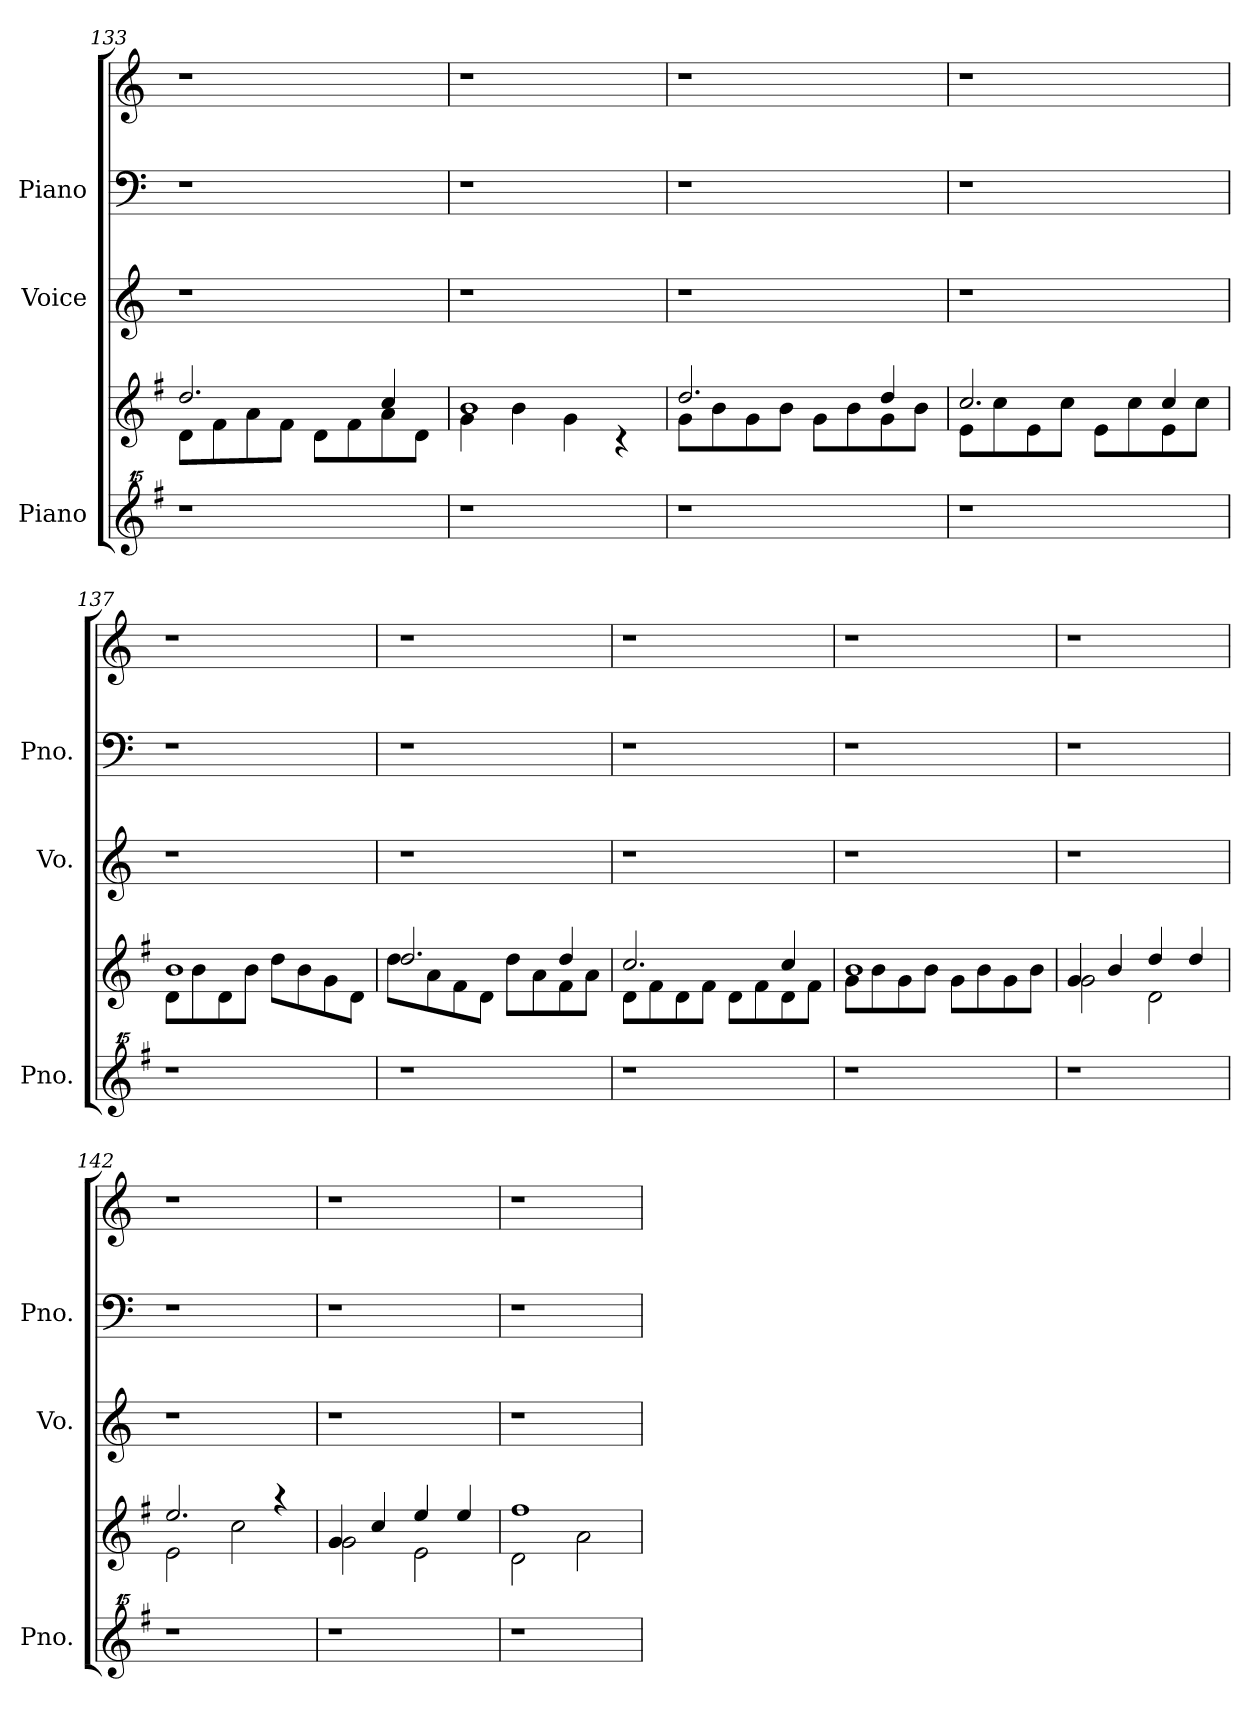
**kern	**kern	**kern	**kern	**kern
*part3	*part3	*part2	*part1	*part1
*staff5	*staff4	*staff3	*staff2	*staff1
*I"Piano	*	*I"Voice	*I"Piano	*
*I'Pno.	*	*I'Vo.	*I'Pno.	*
*clefG^^2	*clefG2	*clefG2	*clefF4	*clefG2
*k[f#]	*k[f#]	*k[]	*k[]	*k[]
=133	=133	=133	=133	=133
*	*^	*	*	*
1r	2.dd/	8d\L	1r	1r	1r
.	.	8f#\	.	.	.
.	.	8a\	.	.	.
.	.	8f#\J	.	.	.
.	.	8d\L	.	.	.
.	.	8f#\	.	.	.
.	4cc/	8a\	.	.	.
.	.	8d\J	.	.	.
=134	=134	=134	=134	=134	=134
1r	1b	4g\	1r	1r	1r
.	.	4b\	.	.	.
.	.	4g\	.	.	.
.	.	4r	.	.	.
!!LO:LB:g=z
=135	=135	=135	=135	=135	=135
1r	2.dd/	8g\L	1r	1r	1r
.	.	8b\	.	.	.
.	.	8g\	.	.	.
.	.	8b\J	.	.	.
.	.	8g\L	.	.	.
.	.	8b\	.	.	.
.	4dd/	8g\	.	.	.
.	.	8b\J	.	.	.
=136	=136	=136	=136	=136	=136
1r	2.cc/	8e\L	1r	1r	1r
.	.	8cc\	.	.	.
.	.	8e\	.	.	.
.	.	8cc\J	.	.	.
.	.	8e\L	.	.	.
.	.	8cc\	.	.	.
.	4cc/	8e\	.	.	.
.	.	8cc\J	.	.	.
=137	=137	=137	=137	=137	=137
1r	1b	8d\L	1r	1r	1r
.	.	8b\	.	.	.
.	.	8d\	.	.	.
.	.	8b\J	.	.	.
.	.	8dd\L	.	.	.
.	.	8b\	.	.	.
.	.	8g\	.	.	.
.	.	8d\J	.	.	.
=138	=138	=138	=138	=138	=138
1r	2.dd/	8dd\L	1r	1r	1r
.	.	8a\	.	.	.
.	.	8f#\	.	.	.
.	.	8d\J	.	.	.
.	.	8dd\L	.	.	.
.	.	8a\	.	.	.
.	4dd/	8f#\	.	.	.
.	.	8a\J	.	.	.
!!LO:LB:g=z
=139	=139	=139	=139	=139	=139
1r	2.cc/	8d\L	1r	1r	1r
.	.	8f#\	.	.	.
.	.	8d\	.	.	.
.	.	8f#\J	.	.	.
.	.	8d\L	.	.	.
.	.	8f#\	.	.	.
.	4cc/	8d\	.	.	.
.	.	8f#\J	.	.	.
=140	=140	=140	=140	=140	=140
1r	1b	8g\L	1r	1r	1r
.	.	8b\	.	.	.
.	.	8g\	.	.	.
.	.	8b\J	.	.	.
.	.	8g\L	.	.	.
.	.	8b\	.	.	.
.	.	8g\	.	.	.
.	.	8b\J	.	.	.
=141	=141	=141	=141	=141	=141
1r	4g/	2g\	1r	1r	1r
.	4b/	.	.	.	.
.	4dd/	2d\	.	.	.
.	4dd/	.	.	.	.
=142	=142	=142	=142	=142	=142
1r	2.ee/	2e\	1r	1r	1r
.	.	2cc\	.	.	.
.	4r	.	.	.	.
=143	=143	=143	=143	=143	=143
1r	4g/	2g\	1r	1r	1r
.	4cc/	.	.	.	.
.	4ee/	2e\	.	.	.
.	4ee/	.	.	.	.
=144	=144	=144	=144	=144	=144
1r	1ff#	2d\	1r	1r	1r
.	.	2a\	.	.	.
*	*v	*v	*	*	*
=	=	=	=	=
*-	*-	*-	*-	*-
